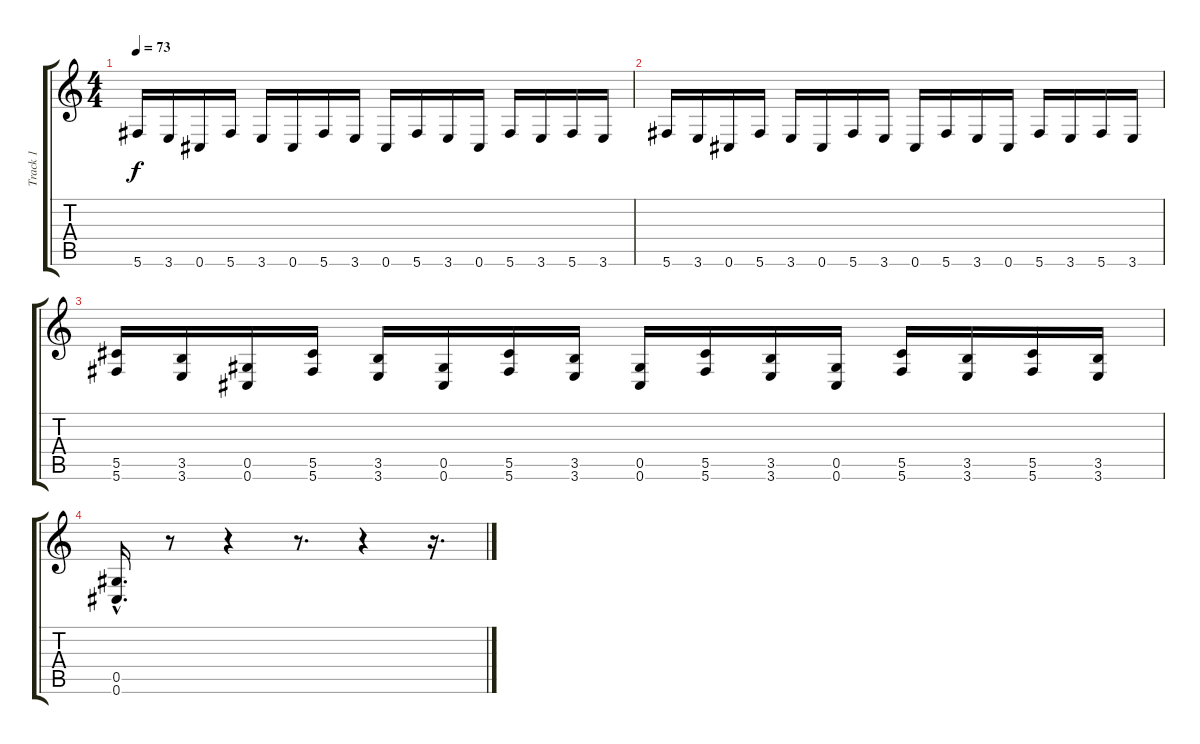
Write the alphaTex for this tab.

\track ("Track 1" "Track 1") {instrument overdrivenguitar}
\staff {score tabs}
\tuning (Eb4 Bb3 Gb3 Db3 Ab2 Db2) {hide}
\ts (4 4)
\tempo 73
\clef g2
\ks c
5.6.16{dy f} 3.6.16 0.6.16 5.6.16 3.6.16 0.6.16 5.6.16 3.6.16 0.6.16 5.6.16 3.6.16 0.6.16 5.6.16 3.6.16 5.6.16 3.6.16 |
5.6.16 3.6.16 0.6.16 5.6.16 3.6.16 0.6.16 5.6.16 3.6.16 0.6.16 5.6.16 3.6.16 0.6.16 5.6.16 3.6.16 5.6.16 3.6.16 |
(5.5 5.6).16 (3.5 3.6).16 (0.5 0.6).16 (5.5 5.6).16 (3.5 3.6).16 (0.5 0.6).16 (5.5 5.6).16 (3.5 3.6).16 (0.5 0.6).16 (5.5 5.6).16 (3.5 3.6).16 (0.5 0.6).16 (5.5 5.6).16 (3.5 3.6).16 (5.5 5.6).16 (3.5 3.6).16 |
(0.5{hac} 0.6{hac}).16{d} r.8 r.4 r.8{d} r.4 r.16{d}
